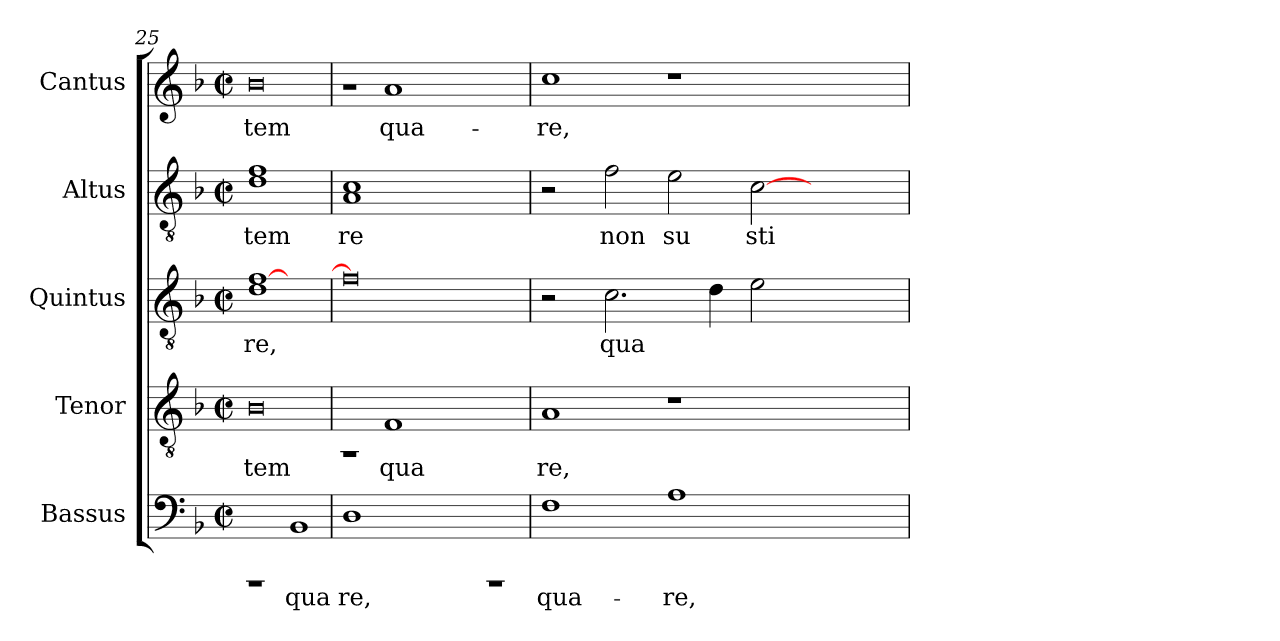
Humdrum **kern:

**kern	**text	**kern	**text	**kern	**text	**kern	**text	**kern	**text
*part5	*part5	*part4	*part4	*part3	*part3	*part2	*part2	*part1	*part1
*staff5	*staff5	*staff4	*staff4	*staff3	*staff3	*staff2	*staff2	*staff1	*staff1
*I"Bassus	*	*I"Tenor	*	*I"Quintus	*	*I"Altus	*	*I"Cantus	*
*clefF4	*	*clefGv2	*	*clefGv2	*	*clefGv2	*	*clefG2	*
*k[b-]	*	*k[b-]	*	*k[b-]	*	*k[b-]	*	*k[b-]	*
*F:	*	*F:	*	*F:	*	*F:	*	*F:	*
*M2/2	*	*M2/2	*	*M2/2	*	*M2/2	*	*M2/2	*
*met(c|)	*	*met(c|)	*	*met(c|)	*	*met(c|)	*	*met(c|)	*
=25	=25	=25	=25	=25	=25	=25	=25	=25	=25
!LO:N:vis=1	!	!LO:N:vis=0	!LO:LY:b:cj	!LO:N:vis=1	!LO:LY:b:cj	!LO:N:vis=1	!LO:LY:b:cj	!LO:N:vis=0	!LO:LY:b:cj
4rEEE	.	4B-	tem	4d [>4f	-re,	4f 4d	-tem	4b-	-tem
!LO:N:vis=1	!LO:LY:b:cj	!	!	!	!	!	!	!	!
4BB-	qua	4ryy	.	4ryy	.	4ryy	.	4ryy	.
=26	=26	=26	=26	=26	=26	=26	=26	=26	=26
!	!LO:LY:b:cj	!LO:N:vis=1	!	!LO:N:vis=0	!	!LO:N:vis=1	!LO:LY:b:cj	!LO:N:vis=1	!
1D	re,	4rAA	.	4f]	.	4A 4c	-re	4ra	.
!	!	!LO:N:vis=1	!LO:LY:b:cj	!	!	!	!	!LO:N:vis=1	!LO:LY:b:cj
.	.	4F	qua	1ryy	.	1ryy	.	4a	qua-
.	.	2.ryy	.	.	.	.	.	2.ryy	.
!LO:N:vis=1	!	!	!	!	!	!	!	!	!
4rEEE	.	.	.	.	.	.	.	.	.
!!LO:LB:g=z
=27	=27	=27	=27	=27	=27	=27	=27	=27	=27
!	!LO:LY:b:cj	!	!LO:LY:b:cj	!	!	!	!	!	!LO:LY:b:cj
1F	qua-	1A	re,	2r	.	2r	.	1cc	-re,
!	!	!	!	!	!LO:LY:b	!	!LO:LY:b:cj	!	!
.	.	.	.	2.c\	qua	2f\	non	.	.
!	!LO:LY:b:cj	!LO:N:vis=1	!	!	!	!	!LO:LY:b:cj	!LO:N:vis=1	!
1A	-re,	0r	.	.	.	2e\	su	0r	.
.	.	.	.	4d\	.	.	.	.	.
!	!	!	!	!	!	!	!LO:LY:b:cj	!	!
.	.	.	.	2e\	.	[>2c\	sti	.	.
1ryy	.	.	.	1ryy	.	1ryy	.	.	.
=	=	=	=	=	=	=	=	=	=
*-	*-	*-	*-	*-	*-	*-	*-	*-	*-
